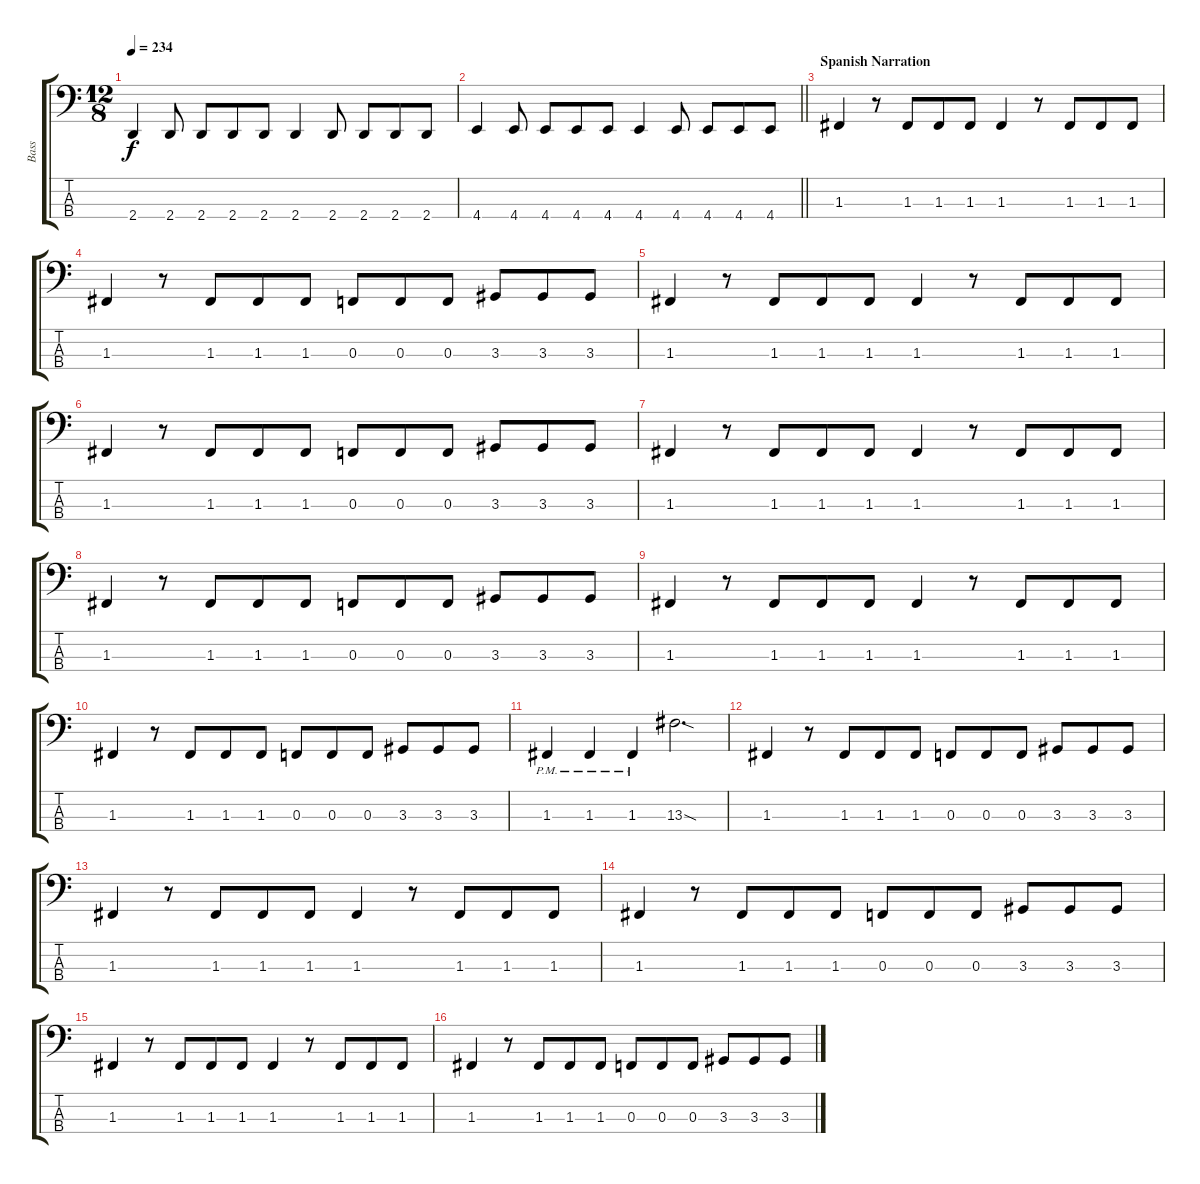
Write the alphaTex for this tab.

\track ("Bass" "Bass") {instrument electricbasspick}
\staff {score tabs}
\tuning (Eb2 Bb1 F1 C1) {hide}
\ts (12 8)
\tempo 234
\clef f4
\ks c
2.4.4{dy f} 2.4.8 2.4.8 2.4.8 2.4.8 2.4.4 2.4.8 2.4.8 2.4.8 2.4.8 |
\barLineRight lightlight
4.4.4 4.4.8 4.4.8 4.4.8 4.4.8 4.4.4 4.4.8 4.4.8 4.4.8 4.4.8 |
\section ("" "Spanish Narration")
1.3.4 r.8 1.3.8 1.3.8 1.3.8 1.3.4 r.8 1.3.8 1.3.8 1.3.8 |
1.3.4 r.8 1.3.8 1.3.8 1.3.8 0.3.8 0.3.8 0.3.8 3.3.8 3.3.8 3.3.8 |
1.3.4 r.8 1.3.8 1.3.8 1.3.8 1.3.4 r.8 1.3.8 1.3.8 1.3.8 |
1.3.4 r.8 1.3.8 1.3.8 1.3.8 0.3.8 0.3.8 0.3.8 3.3.8 3.3.8 3.3.8 |
1.3.4 r.8 1.3.8 1.3.8 1.3.8 1.3.4 r.8 1.3.8 1.3.8 1.3.8 |
1.3.4 r.8 1.3.8 1.3.8 1.3.8 0.3.8 0.3.8 0.3.8 3.3.8 3.3.8 3.3.8 |
1.3.4 r.8 1.3.8 1.3.8 1.3.8 1.3.4 r.8 1.3.8 1.3.8 1.3.8 |
1.3.4 r.8 1.3.8 1.3.8 1.3.8 0.3.8 0.3.8 0.3.8 3.3.8 3.3.8 3.3.8 |
1.3{pm}.4 1.3{pm}.4 1.3{pm}.4 13.3{sod}.2{d} |
1.3.4 r.8 1.3.8 1.3.8 1.3.8 0.3.8 0.3.8 0.3.8 3.3.8 3.3.8 3.3.8 |
1.3.4 r.8 1.3.8 1.3.8 1.3.8 1.3.4 r.8 1.3.8 1.3.8 1.3.8 |
1.3.4 r.8 1.3.8 1.3.8 1.3.8 0.3.8 0.3.8 0.3.8 3.3.8 3.3.8 3.3.8 |
1.3.4 r.8 1.3.8 1.3.8 1.3.8 1.3.4 r.8 1.3.8 1.3.8 1.3.8 |
1.3.4 r.8 1.3.8 1.3.8 1.3.8 0.3.8 0.3.8 0.3.8 3.3.8 3.3.8 3.3.8
